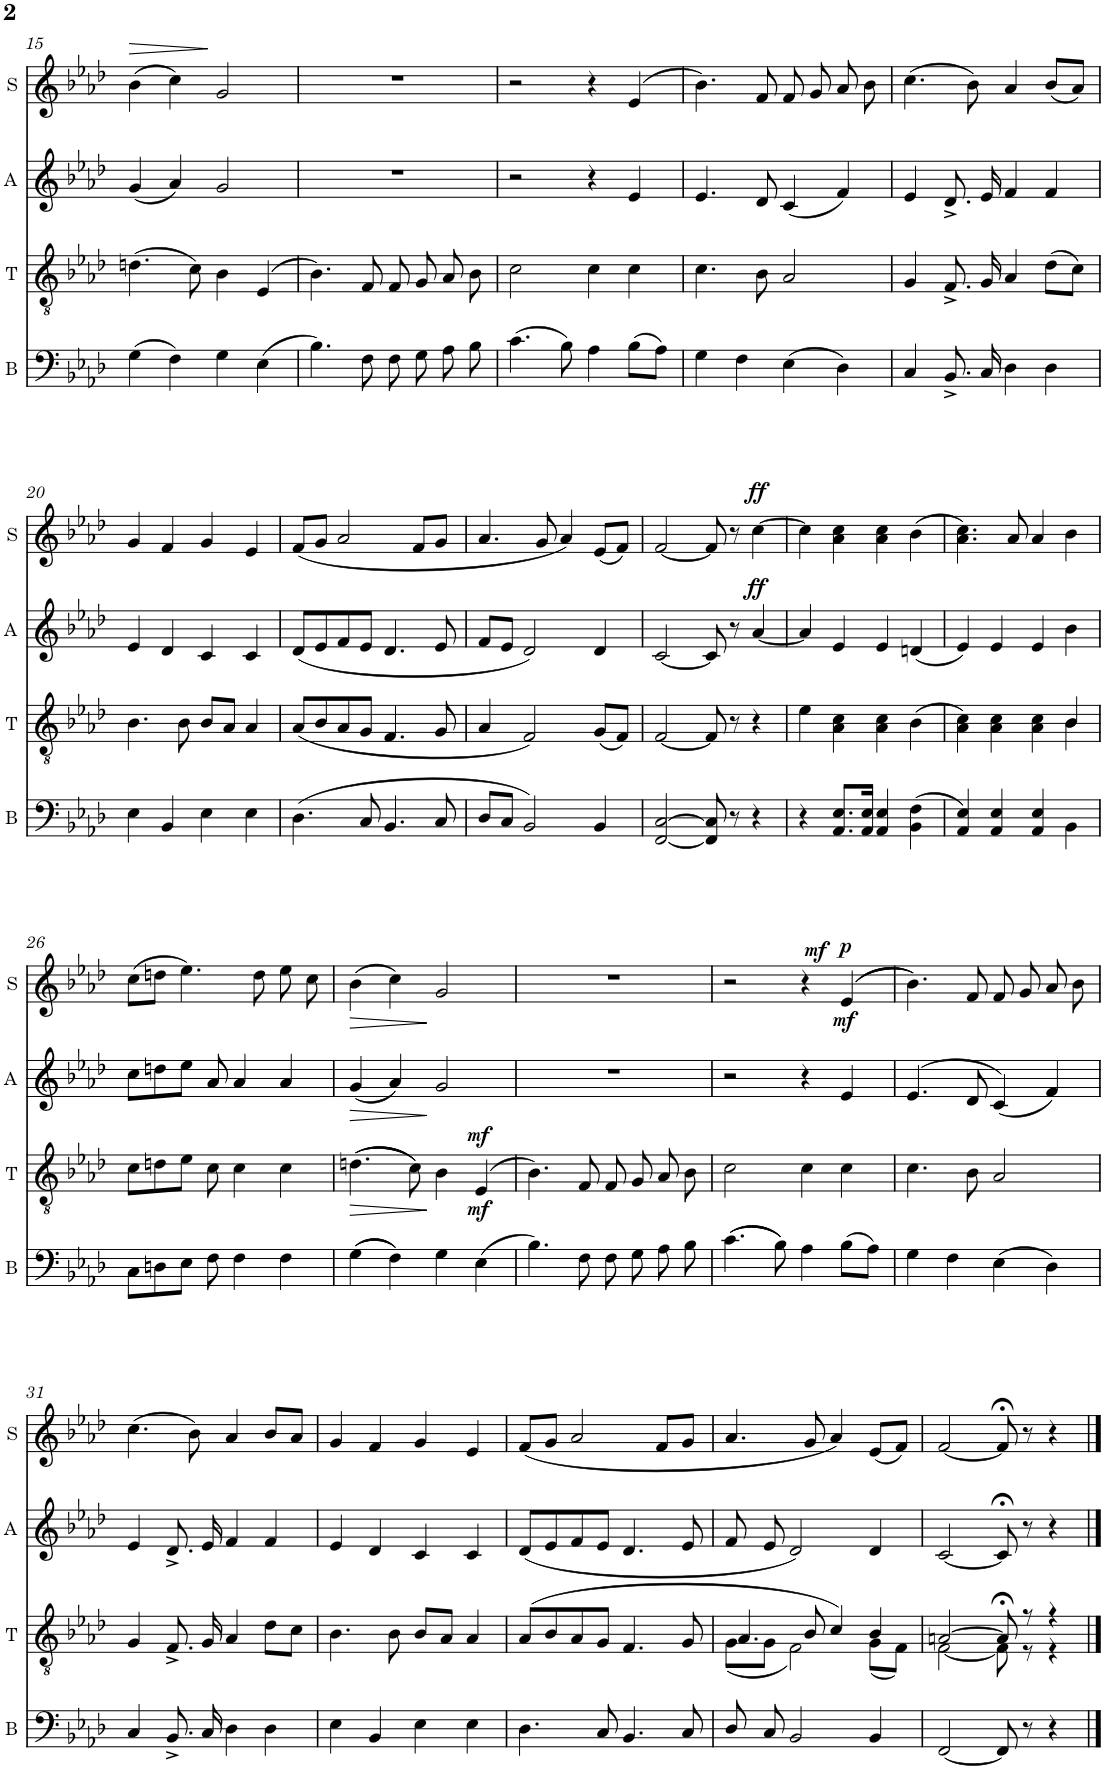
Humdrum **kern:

**kern	**kern	**dynam	**kern	**dynam	**kern	**dynam
*part4	*part3	*part3	*part2	*part2	*part1	*part1
*staff4	*staff3	*staff3	*staff2	*staff2	*staff1	*staff1
*I"Bas	*I"Tenor	*	*I"Alt	*	*I"Sopran	*
*I'B	*I'T	*	*I'A	*	*I'S	*
!!LO:PB:g=z
*clefF4	*clefGv2	*	*clefG2	*	*clefG2	*
*k[b-e-a-d-]	*k[b-e-a-d-]	*	*k[b-e-a-d-]	*	*k[b-e-a-d-]	*
*M4/4	*M4/4	*	*M4/4	*	*M4/4	*
=15	=15	=15	=15	=15	=15	=15
!	!	!	!	!	!	!LO:HP:b
(>4G\	(>4.dn\	.	(<4g/	.	(>4b-\	>
4F\)	.	.	4a-/)	.	4cc\)	.
.	8c\)	.	.	.	.	.
4G\	4B-\	.	2g/	.	2g/	]
(>4E-\	(>4E-/	.	.	.	.	.
=16	=16	=16	=16	=16	=16	=16
4.B-\)	4.B-\)	.	1r	.	1r	.
8F\	8F/	.	.	.	.	.
8F\	8F/	.	.	.	.	.
8G\	8G/	.	.	.	.	.
8A-\	8A-/	.	.	.	.	.
8B-\	8B-\	.	.	.	.	.
=17	=17	=17	=17	=17	=17	=17
(>4.c\	2c\	.	2r	.	2r	.
8B-\)	.	.	.	.	.	.
4A-\	4c\	.	4r	.	4r	.
(>8B-\L	4c\	.	4e-/	.	(>4e-/	.
8A-\J)	.	.	.	.	.	.
=18	=18	=18	=18	=18	=18	=18
4G\	4.c\	.	4.e-/	.	4.b-\)	.
4F\	.	.	.	.	.	.
.	8B-\	.	8d-/	.	8f/	.
(>4E-\	2A-/	.	(<4c/	.	8f/	.
.	.	.	.	.	8g/	.
4D-\)	.	.	4f/)	.	8a-/	.
.	.	.	.	.	8b-\	.
=19	=19	=19	=19	=19	=19	=19
4C/	4G/	.	4e-/	.	(>4.cc\	.
8.BB-^/	8.F^/	.	8.d-^/	.	.	.
.	.	.	.	.	8b-\)	.
16C/	16G/	.	16e-/	.	.	.
4D-\	4A-/	.	4f/	.	4a-/	.
4D-\	(8d-\L	.	4f/	.	(8b-/L	.
.	8c\J)	.	.	.	8a-/J)	.
!!LO:LB:g=z
=20	=20	=20	=20	=20	=20	=20
*k[b-e-a-d-]	*k[b-e-a-d-]	*	*k[b-e-a-d-]	*	*k[b-e-a-d-]	*
4E-\	4.B-\	.	4e-/	.	4g/	.
4BB-/	.	.	4d-/	.	4f/	.
.	8B-\	.	.	.	.	.
4E-\	8B-/L	.	4c/	.	4g/	.
.	8A-/J	.	.	.	.	.
4E-\	4A-/	.	4c/	.	4e-/	.
=21	=21	=21	=21	=21	=21	=21
(4.D-\	(8A-/L	.	(8d-/L	.	(8f/L	.
.	8B-/	.	8e-/	.	8g/J	.
.	8A-/	.	8f/	.	2a-/	.
8C/	8G/J	.	8e-/J	.	.	.
4.BB-/	4.F/	.	4.d-/	.	.	.
.	.	.	.	.	8f/L	.
8C/	8G/	.	8e-/	.	8g/J	.
=22	=22	=22	=22	=22	=22	=22
8D-/L	4A-/	.	8f/L	.	4.a-/	.
8C/J	.	.	8e-/J	.	.	.
2BB-/)	2F/)	.	2d-/)	.	.	.
.	.	.	.	.	8g/	.
.	.	.	.	.	4a-/)	.
4BB-/	(8G/L	.	4d-/	.	(<8e-/L	.
.	8F/J)	.	.	.	8f/J)	.
=23	=23	=23	=23	=23	=23	=23
[<2FF/ [>2C/	[<2F/	.	[<2c/	.	[<2f/	.
8FF/] 8C/]	8F/]	.	8c/]	.	8f/]	.
8r	8r	.	8r	.	8r	.
!	!	!	!	!LO:DY:a	!	!LO:DY:a
4r	4r	.	[4a-/	ff	[4cc\	ff
=24	=24	=24	=24	=24	=24	=24
4r	4e-\	.	4a-/]	.	4cc\]	.
8.AA-/ 8.E-/L	4A-\ 4c\	.	4e-/	.	4a-\ 4cc\	.
16AA-/ 16E-/Jk	.	.	.	.	.	.
4AA-/ 4E-/	4A-\ 4c\	.	4e-/	.	4a-\ 4cc\	.
(4BB-\ 4F\	(4B-\	.	(4dn/	.	(4b-\	.
=25	=25	=25	=25	=25	=25	=25
*	*^	*	*	*	*	*
4AA-/ 4E-/)	4A-\ 4c\)	2.ryy	.	4e-/)	.	4.a-\ 4.cc\)	.
4AA-/ 4E-/	4A-\ 4c\	.	.	4e-/	.	.	.
.	.	.	.	.	.	8a-/	.
4AA-/ 4E-/	4A-\ 4c\	.	.	4e-/	.	4a-/	.
4BB-\	4B-\	4B-/	.	4b-\	.	4b-\	.
*	*v	*v	*	*	*	*	*
!!LO:LB:g=z
=26	=26	=26	=26	=26	=26	=26
*k[b-e-a-d-]	*	*	*	*	*	*
8C\L	8c\L	.	8cc\L	.	(>8cc\L	.
8Dn\	8dn\	.	8ddn\	.	8ddn\J	.
8E-\J	8e-\J	.	8ee-\J	.	4.ee-\)	.
8F\	8c\	.	8a-/	.	.	.
4F\	4c\	.	4a-/	.	.	.
.	.	.	.	.	8dd\	.
4F\	4c\	.	4a-/	.	8ee-\	.
.	.	.	.	.	8cc\	.
=27	=27	=27	=27	=27	=27	=27
!	!	!LO:HP:b	!	!LO:HP:b	!	!LO:HP:b
(>(>4G\	(>(>4.dn\	>	(<4g/	>	(4b-\	>
4F\))	.	.	4a-/)	.	4cc\)	.
.	8c\))	.	.	.	.	.
4G\	4B-\	]	2g/	]	2g/	]
!	!	!LO:DY:a	!	!	!	!
!	!	!LO:DY:n=1:b	!	!	!	!
(>4E-\	(4E-/	mf mf	.	.	.	.
=28	=28	=28	=28	=28	=28	=28
4.B-\)	4.B-\)	.	1r	.	1r	.
8F\	8F/	.	.	.	.	.
8F\	8F/	.	.	.	.	.
8G\	8G/	.	.	.	.	.
8A-\	8A-/	.	.	.	.	.
8B-\	8B-\	.	.	.	.	.
=29	=29	=29	=29	=29	=29	=29
(>(4.c\	2c\	.	2r	.	2r	.
8B-\))	.	.	.	.	.	.
4A-\	4c\	.	4r	.	4r	.
!	!	!	!	!	!	!LO:DY:a
!	!	!	!	!	!	!LO:DY:n=1:b
!	!	!	!	!	!	!LO:DY:n=2:a
(8B-\L	4c\	.	4e-/	.	(>(>4e-/	p mf mf
8A-\J)	.	.	.	.	.	.
=30	=30	=30	=30	=30	=30	=30
4G\	4.c\	.	(>4.e-/	.	4.b-\))	.
4F\	.	.	.	.	.	.
.	8B-\	.	8d-/	.	8f/	.
(>4E-\	2A-/	.	(<4c/)	.	8f/	.
.	.	.	.	.	8g/	.
4D-\)	.	.	4f/)	.	8a-/	.
.	.	.	.	.	8b-\	.
!!LO:LB:g=z
=31	=31	=31	=31	=31	=31	=31
4C/	4G/	.	4e-/	.	(>4.cc\	.
8.BB-^/	8.F^/	.	8.d-^/	.	.	.
.	.	.	.	.	8b-\)	.
16C/	16G/	.	16e-/	.	.	.
4D-\	4A-/	.	4f/	.	4a-/	.
4D-\	8d-\L	.	4f/	.	8b-/L	.
.	8c\J	.	.	.	8a-/J	.
=32	=32	=32	=32	=32	=32	=32
4E-\	4.B-\	.	4e-/	.	4g/	.
4BB-/	.	.	4d-/	.	4f/	.
.	8B-\	.	.	.	.	.
4E-\	8B-/L	.	4c/	.	4g/	.
.	8A-/J	.	.	.	.	.
4E-\	4A-/	.	4c/	.	4e-/	.
=33	=33	=33	=33	=33	=33	=33
4.D-\	(8A-/L	.	(8d-/L	.	(<8f/L	.
.	8B-/	.	8e-/	.	8g/J	.
.	8A-/	.	8f/	.	2a-/	.
8C/	8G/J	.	8e-/J	.	.	.
4.BB-/	4.F/	.	4.d-/	.	.	.
.	.	.	.	.	8f/L	.
8C/	8G/	.	8e-/	.	8g/J	.
=34	=34	=34	=34	=34	=34	=34
*	*^	*	*	*	*	*
8D-/	4.A-/	(8G\L	.	8f/	.	4.a-/	.
8C/	.	8G\J	.	8e-/	.	.	.
2BB-/	.	2F\)	.	2d-/)	.	.	.
.	8B-/	.	.	.	.	8g/	.
.	4c/)	.	.	.	.	4a-/)	.
4BB-/	4B-/	(8G\L	.	4d-/	.	(<8e-/L	.
.	.	8F\J)	.	.	.	8f/J)	.
=35	=35	=35	=35	=35	=35	=35	=35
[2FF/	[>2An/	[<2F\	.	[<2c/	.	[<2f/	.
8FF/]	8A;</]	8F\]	.	8c;</]	.	8f;</]	.
8r	8r	8r	.	8r	.	8r	.
4r	4r	4r	.	4r	.	4r	.
*	*v	*v	*	*	*	*	*
==	==	==	==	==	==	==
*-	*-	*-	*-	*-	*-	*-
